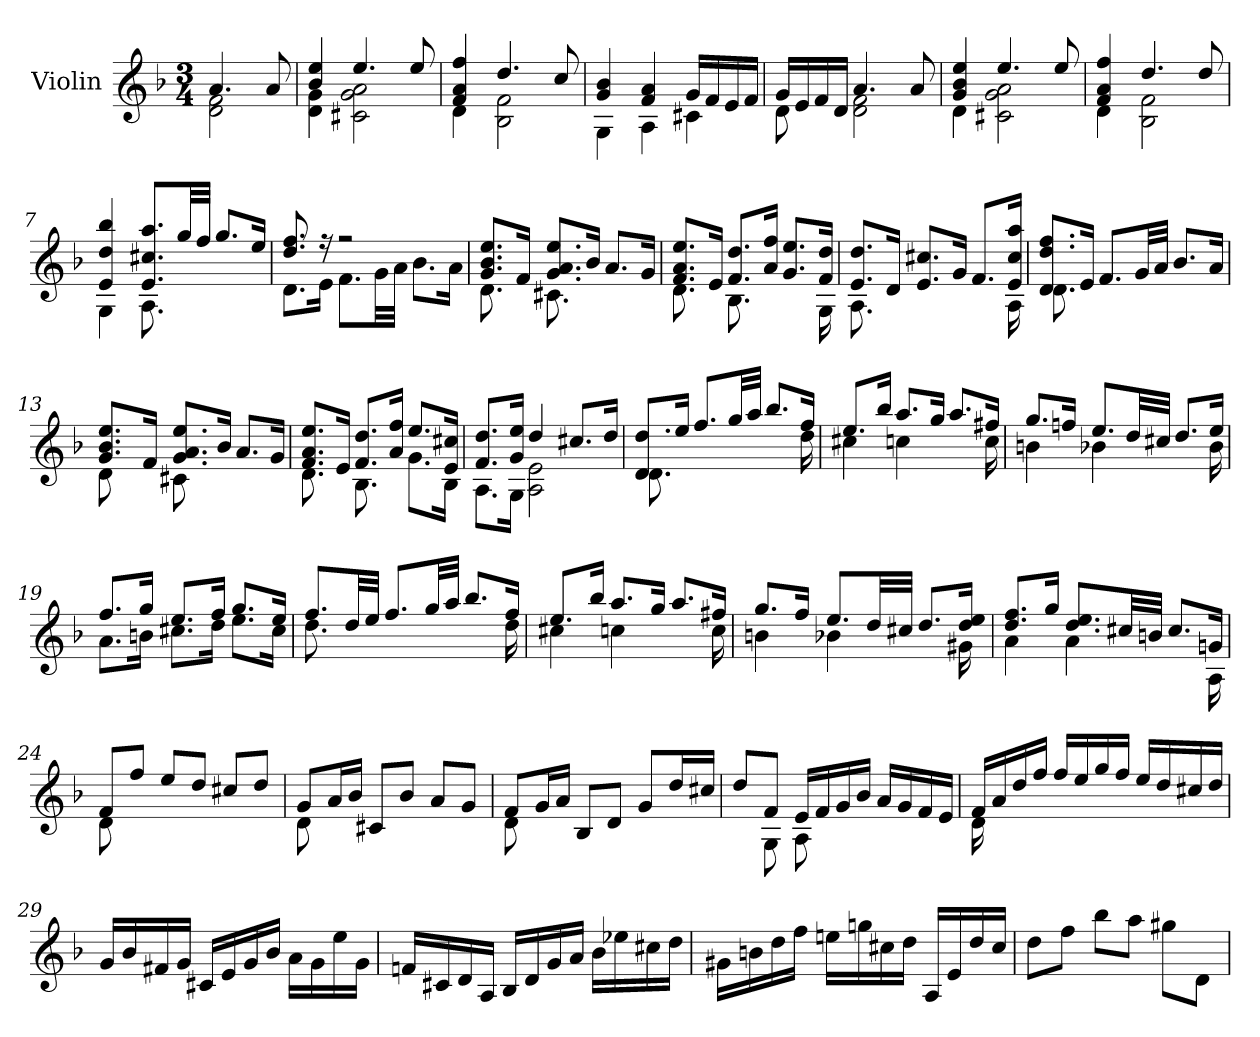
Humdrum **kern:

**kern
*part1
*staff1
*I"Violin
*I'Vln.
*clefG2
*k[b-]
*M3/4
*MM60
=
*^
4.a/	2d\ 2f\
8a/	.
=1	=1
4b-/ 4ee/	4d\ 4g\
4.ee/	2c#X\ 2g\ 2a\
8ee/	.
=2	=2
4f/ 4a/ 4ff/	4d\
4.dd/	2B-\ 2f\
8cc/	.
=3	=3
4g/ 4b-/	4G\
4f/ 4a/	4A\
16g/LL	4c#X\
16f/	.
16e/	.
16f/JJ	.
=4	=4
16g/LL	8d\
16e/	.
16f/	8ryy
16d/JJ	.
4.a/	2d\ 2f\
8a/	.
=5	=5
4g/ 4b-/ 4ee/	4d\
4.ee/	2c#X\ 2g\ 2a\
8ee/	.
=6	=6
4f/ 4a/ 4ff/	4d\
4.dd/	2B-\ 2f\
8dd/	.
!!LO:LB:g=z	!!
=7	=7
4e/ 4dd/ 4bb-/	4G\
8.e/ 8.cc#X/ 8.aa/L	8.A\
32gg/LL	4ryy
32ff/JJJ	.
8.gg/L	.
16ee/Jk	16ryy
=8	=8
8.dd/ 8.ff/	8.d\L
16r	16e\Jk
2r	8.f\L
.	32g\LL
.	32a\JJJ
.	8.b-\L
.	16a\Jk
=9	=9
8.g/ 8.b-/ 8.ee/L	8.d\
16f/Jk	16ryy
8.g/ 8.a/ 8.ee/L	8.c#X\
16b-/Jk	4ryy
8.a/L	.
16g/Jk	16ryy
=10	=10
8.f/ 8.a/ 8.ee/L	8.d\
16e/Jk	16ryy
8.f/ 8.dd/L	8.B-\
16a/ 16ff/Jk	4ryy
8.g/ 8.ee/L	.
16f/ 16dd/Jk	16G\
=11	=11
8.e/ 8.dd/L	8.A\
16d/Jk	2ryy
8.e/ 8.cc#X/L	.
16g/Jk	.
8.f/L	.
16e/ 16cc#/ 16aa/Jk	16A\
!!LO:LB:g=z	!!
=12	=12
8.d/ 8.dd/ 8.ff/L	8.d\
16e/Jk	2ryy
8.f/L	.
32g/LL	.
32a/JJJ	.
8.b-/L	.
16a/Jk	16ryy
=13	=13
8.g/ 8.b-/ 8.ee/L	8d\
.	8ryy
16f/Jk	.
8.g/ 8.a/ 8.ee/L	8c#X\
.	4.ryy
16b-/Jk	.
8.a/L	.
16g/Jk	.
=14	=14
8.f/ 8.a/ 8.ee/L	8.d\
16e/Jk	16ryy
8.f/ 8.dd/L	8.B-\
16a/ 16ff/Jk	16ryy
8.ee/L	8.g\L
16e/ 16cc#X/Jk	16B-\Jk
=15	=15
8.f/ 8.dd/L	8.A\L
16g/ 16ee/Jk	16G\Jk
4dd/	2A\ 2e\
8.cc#X/L	.
16dd/Jk	.
=16	=16
8.d/ 8.dd/L	8.d\
16ee/Jk	2ryy
8.ff/L	.
32gg/LL	.
32aa/JJJ	.
8.bb-/L	.
16ff/Jk	16dd\
!!LO:LB:g=z	!!
=17	=17
8.ee/L	4cc#X\
16bb-/Jk	.
8.aa/L	4ccn\
16gg/Jk	.
8.aa/L	8.ryy
16ff#X/Jk	16cc\
=18	=18
8.gg/L	4bn\
16ffn/Jk	.
8.ee/L	4b-X\
32dd/LL	.
32cc#X/JJJ	.
8.dd/L	8.ryy
16ee/Jk	16b-\
=19	=19
8.ff/L	8.a\L
16gg/Jk	16bn\Jk
8.ee/L	8.cc#X\L
16ff/Jk	16dd\Jk
8.gg/L	8.ee\L
16ee/Jk	16cc#\Jk
=20	=20
8.ff/L	8.dd\
32dd/LL	2ryy
32ee/JJJ	.
8.ff/L	.
32gg/LL	.
32aa/JJJ	.
8.bb-/L	.
16ff/Jk	16dd\
!!LO:LB:g=z	!!
=21	=21
8.ee/L	4cc#X\
16bb-/Jk	.
8.aa/L	4ccn\
16gg/Jk	.
8.aa/L	8.ryy
16ff#X/Jk	16cc\
=22	=22
8.gg/L	4bn\
16ff/Jk	.
8.ee/L	4b-X\
32dd/LL	.
32cc#X/JJJ	.
8.dd/L	8.ryy
16dd/ 16ee/Jk	16g#X\
=23	=23
8.dd/ 8.ff/L	4a\
16gg/Jk	.
8.dd/ 8.ee/L	4a\
32cc#X/LL	.
32bn/JJJ	.
8.cc#/L	8.ryy
16gn/Jk	16A\
=24	=24
8f/L	8d\
8ff/J	2ryy
8ee/L	.
8dd/J	.
8cc#X/L	.
8dd/J	8ryy
!!LO:LB:g=z	!!
=25	=25
8g/L	8d\
16a/L	2ryy
16b-/JJ	.
8c#X/L	.
8b-/J	.
8a/L	.
8g/J	8ryy
=26	=26
8f/L	8d\
16g/L	2ryy
16a/JJ	.
8B-/L	.
8d/J	.
8g/L	.
16dd/L	8ryy
16cc#X/JJ	.
=27	=27
8dd/L	8ryy
8f/J	8G\
16e/LL	8A\
16f/	.
16g/	4.ryy
16b-/JJ	.
16a/LL	.
16g/	.
16f/	.
16e/JJ	.
=28	=28
16f/LL	16d\
16a/	2ryy
16dd/	.
16ff/JJ	.
16ff/LL	.
16ee/	.
16gg/	.
16ff/JJ	.
16ee/LL	.
16dd/	8.ryy
16cc#X/	.
16dd/JJ	.
*v	*v
!!LO:LB:g=z
=29
16g/LL
16b-/
16f#X/
16g/JJ
16c#X/LL
16e/
16g/
16b-/JJ
16a\LL
16g\
16ee\
16g\JJ
=30
16fn/LL
16c#X/
16d/
16A/JJ
16B-/LL
16d/
16g/
16a/JJ
16b-\LL
16ee-X\
16cc#X\
16dd\JJ
=31
16g#X\LL
16bn\
16dd\
16ff\JJ
16een\LL
16ggn\
16cc#X\
16dd\JJ
16A/LL
16e/
16dd/
16cc#/JJ
!!LO:LB:g=z
=32
8dd\L
8ff\J
8bb-\L
8aa\J
8gg#X\L
8d\J
=
*-
